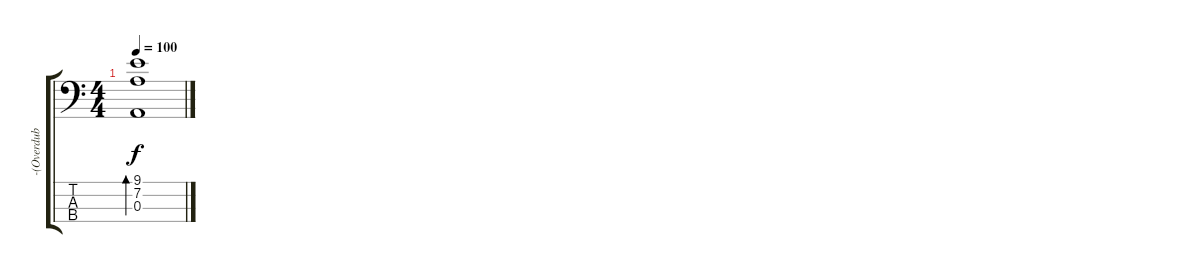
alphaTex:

\track ("-(Overdub Bass)-" "-(Overdub ") {instrument fretlessbass}
\staff {score tabs}
\tuning (G2 D2 A1 E1) {hide}
\ts (4 4)
\tempo 100
\clef f4
\ks c
(9.1 7.2 0.3).1{bd 60 dy f}
